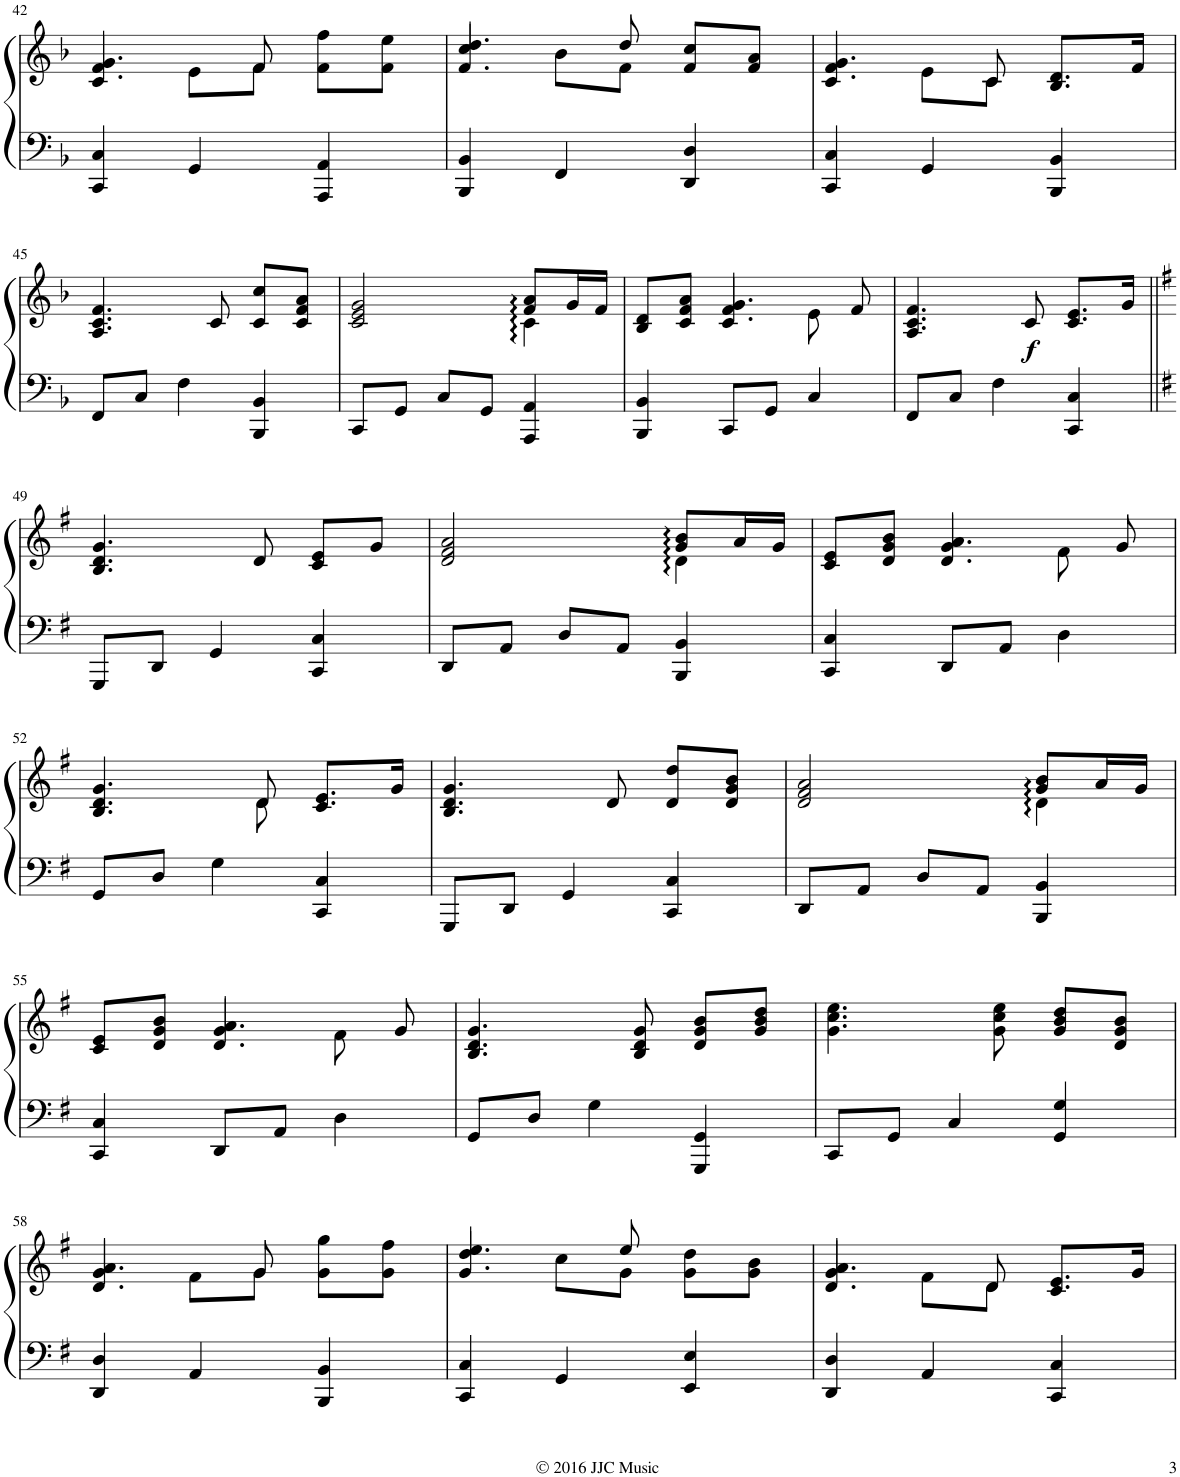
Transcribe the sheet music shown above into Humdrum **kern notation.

**kern	**kern	**dynam
*part1	*part1	*part1
*staff2	*staff1	*staff1/2
*I"Piano	*	*
*I'Pno	*	*
!!LO:PB:g=z
*clefF4	*clefG2	*
*k[b-]	*k[b-]	*
*M3/4	*M3/4	*
=42	=42	=42
*	*^	*
4CC/ 4C/	4.c/ 4.g/	4f/	.
4GG/	.	8e\L	.
.	8f/	8f\J	.
4AAA/ 4AA/	8f\ 8ff\L	4ryy	.
.	8f\ 8ee\J	.	.
=43	=43	=43	=43
4BBB-/ 4BB-/	4.f/ 4.dd/	4cc/	.
4FF/	.	8b-\L	.
.	8dd/	8f\J	.
4DD/ 4D/	8f/ 8cc/L	4ryy	.
.	8f/ 8a/J	.	.
=44	=44	=44	=44
4CC/ 4C/	4.c/ 4.g/	4f/	.
4GG/	.	8e\L	.
.	8c/	8c\J	.
4BBB-/ 4BB-/	8.B-/ 8.d/L	4ryy	.
.	16f/Jk	.	.
*	*v	*v	*
!!LO:LB:g=z
=45	=45	=45
8FF/L	4.A/ 4.c/ 4.f/	.
8C/J	.	.
4F\	.	.
.	8c/	.
4BBB-/ 4BB-/	8c/ 8cc/L	.
.	8c/ 8f/ 8a/J	.
=46	=46	=46
*	*^	*
8CC/L	2c/ 2e/ 2g/	2ryy	.
8GG/J	.	.	.
8C/L	.	.	.
8GG/J	.	.	.
4AAA/ 4AA/	8f/ 8a/L	4c\	.
.	16g/L	.	.
.	16f/JJ	.	.
=47	=47	=47	=47
4BBB-/ 4BB-/	8B-/ 8d/L	4ryy	.
.	8c/ 8f/ 8a/J	.	.
8CC/L	4.c/ 4.g/	4f/	.
8GG/J	.	.	.
4C/	.	8e\	.
.	8f/	8ryy	.
*	*v	*v	*
=48	=48	=48
8FF/L	4.A/ 4.c/ 4.f/	.
8C/J	.	.
4F\	.	.
!	!	!LO:DY:b
.	8c/	f
4CC/ 4C/	8.c/ 8.e/L	.
.	16g/Jk	.
!!LO:LB:g=z
=49||	=49||	=49||
*k[f#]	*k[f#]	*
8GGG/L	4.B/ 4.d/ 4.g/	.
8DD/J	.	.
4GG/	.	.
.	8d/	.
4CC/ 4C/	8c/ 8e/L	.
.	8g/J	.
=50	=50	=50
*	*^	*
8DD/L	2d/ 2f#/ 2a/	2ryy	.
8AA/J	.	.	.
8D/L	.	.	.
8AA/J	.	.	.
4BBB/ 4BB/	8g/ 8b/L	4d\	.
.	16a/L	.	.
.	16g/JJ	.	.
=51	=51	=51	=51
4CC/ 4C/	8c/ 8e/L	4ryy	.
.	8d/ 8g/ 8b/J	.	.
8DD/L	4.d/ 4.a/	4g/	.
8AA/J	.	.	.
4D\	.	8f#\	.
.	8g/	8ryy	.
!!LO:LB:g=z	!!
=52	=52	=52	=52
8GG/L	4.B/ 4.d/ 4.g/	4.ryy	.
8D/J	.	.	.
4G\	.	.	.
.	8d/	8d\	.
4CC/ 4C/	8.c/ 8.e/L	4ryy	.
.	16g/Jk	.	.
*	*v	*v	*
=53	=53	=53
8GGG/L	4.B/ 4.d/ 4.g/	.
8DD/J	.	.
4GG/	.	.
.	8d/	.
4CC/ 4C/	8d/ 8dd/L	.
.	8d/ 8g/ 8b/J	.
=54	=54	=54
*	*^	*
8DD/L	2d/ 2f#/ 2a/	2ryy	.
8AA/J	.	.	.
8D/L	.	.	.
8AA/J	.	.	.
4BBB/ 4BB/	8g/ 8b/L	4d\	.
.	16a/L	.	.
.	16g/JJ	.	.
!!LO:LB:g=z	!!
=55	=55	=55	=55
4CC/ 4C/	8c/ 8e/L	4ryy	.
.	8d/ 8g/ 8b/J	.	.
8DD/L	4.d/ 4.a/	4g/	.
8AA/J	.	.	.
4D\	.	8f#\	.
.	8g/	8ryy	.
*	*v	*v	*
=56	=56	=56
8GG/L	4.B/ 4.d/ 4.g/	.
8D/J	.	.
4G\	.	.
.	8B/ 8d/ 8g/	.
4GGG/ 4GG/	8d/ 8g/ 8b/L	.
.	8g/ 8b/ 8dd/J	.
=57	=57	=57
8CC/L	4.g\ 4.cc\ 4.ee\	.
8GG/J	.	.
4C/	.	.
.	8g\ 8cc\ 8ee\	.
4GG/ 4G/	8g/ 8b/ 8dd/L	.
.	8d/ 8g/ 8b/J	.
!!LO:LB:g=z
=58	=58	=58
*	*^	*
4DD/ 4D/	4.d/ 4.a/	4g/	.
4AA/	.	8f#\L	.
.	8g/	8g\J	.
4BBB/ 4BB/	8g\ 8gg\L	4ryy	.
.	8g\ 8ff#\J	.	.
=59	=59	=59	=59
4CC/ 4C/	4.g/ 4.ee/	4dd/	.
4GG/	.	8cc\L	.
.	8ee/	8g\J	.
4EE/ 4E/	8g\ 8dd\L	4ryy	.
.	8g\ 8b\J	.	.
=60	=60	=60	=60
4DD/ 4D/	4.d/ 4.a/	4g/	.
4AA/	.	8f#\L	.
.	8d/	8d\J	.
4CC/ 4C/	8.c/ 8.e/L	4ryy	.
.	16g/Jk	.	.
*	*v	*v	*
=	=	=
*-	*-	*-
